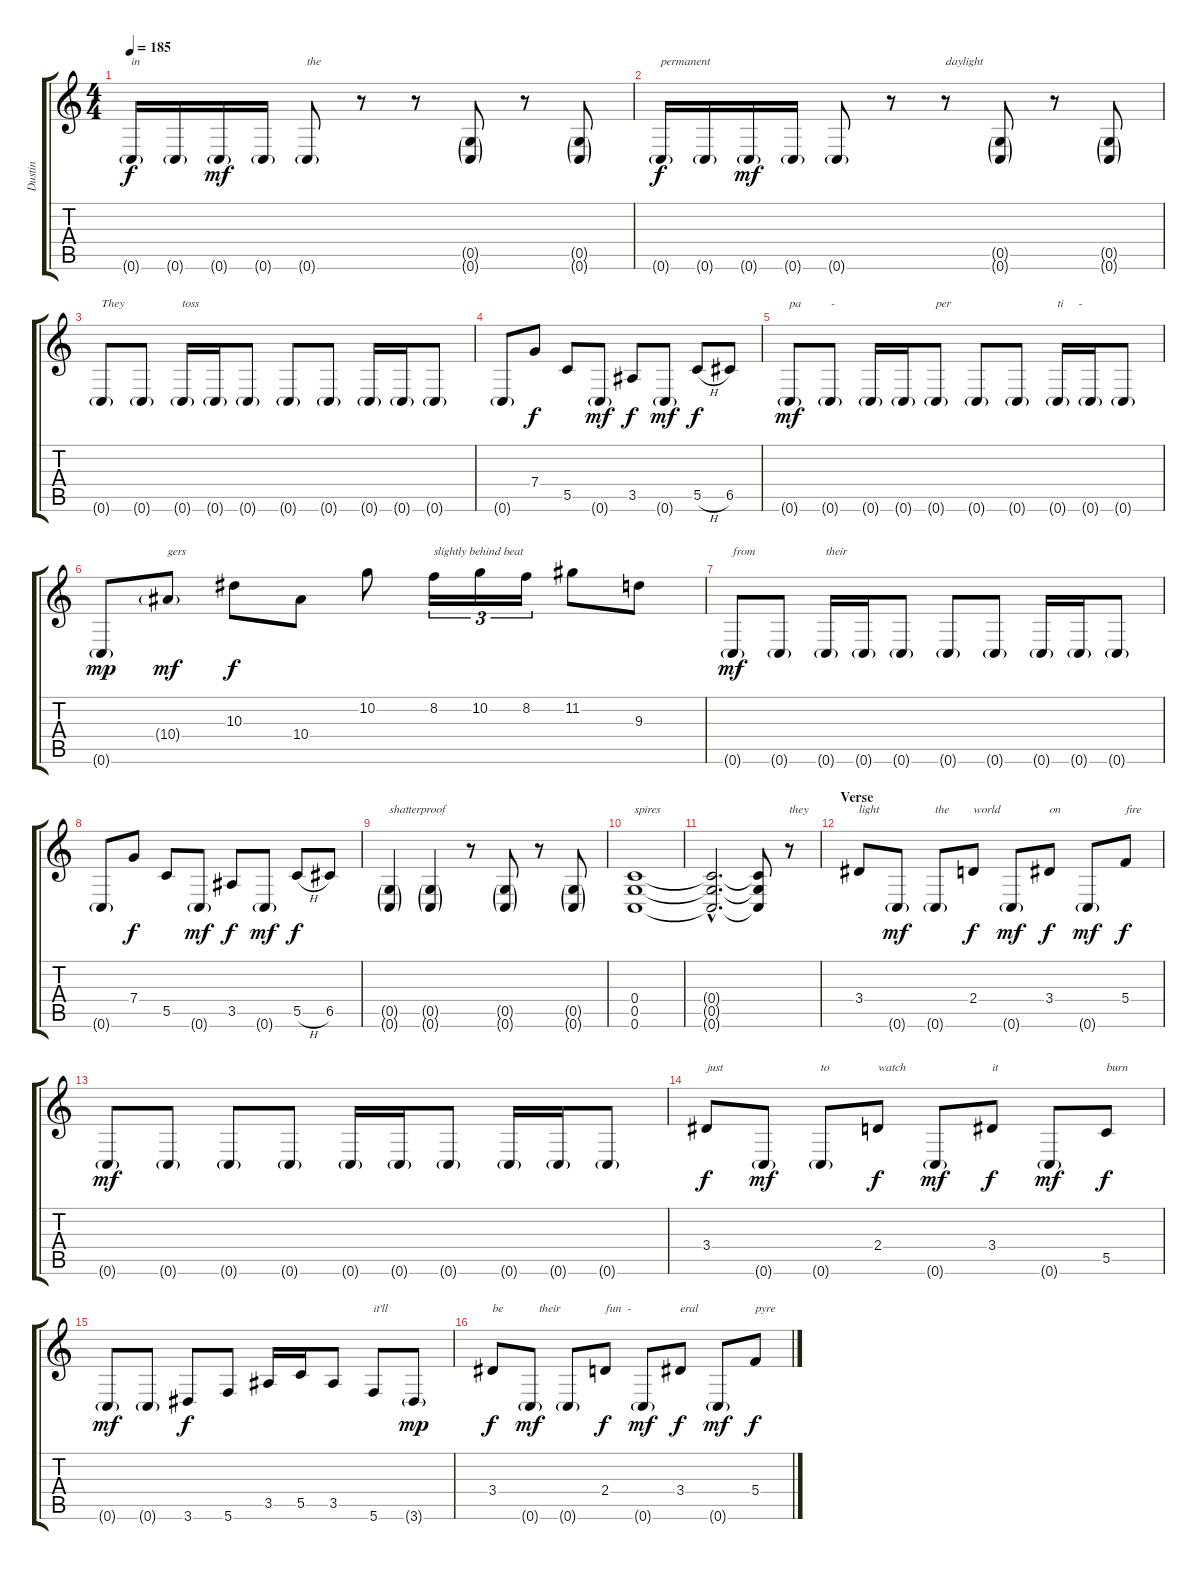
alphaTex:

\track ("Dustin" "Dustin") {instrument overdrivenguitar}
\staff {score tabs}
\tuning (D4 A3 F3 C3 G2 C2) {hide}
\ts (4 4)
\tempo 185
\clef g2
\ks c
0.6{g}.16{txt "in " dy f} 0.6{g}.16 0.6{g}.16{dy mf} 0.6{g}.16 0.6{g}.8{txt "the"} r.8 r.8 (0.5{g} 0.6{g}).8 r.8 (0.5{g} 0.6{g}).8 |
0.6{g}.16{txt "permanent " dy f} 0.6{g}.16 0.6{g}.16{dy mf} 0.6{g}.16 0.6{g}.8 r.8 r.8{txt "daylight"} (0.5{g} 0.6{g}).8 r.8 (0.5{g} 0.6{g}).8 |
0.6{g}.8{txt "They "} 0.6{g}.8 0.6{g}.16{txt "toss"} 0.6{g}.16 0.6{g}.8 0.6{g}.8 0.6{g}.8 0.6{g}.16 0.6{g}.16 0.6{g}.8 |
0.6{g}.8 7.4.8{dy f} 5.5.8 0.6{g}.8{dy mf} 3.5.8{dy f} 0.6{g}.8{dy mf} 5.5{h}.8{dy f} 6.5.8 |
0.6{g}.8{txt "pa          -    " dy mf} 0.6{g}.8 0.6{g}.16 0.6{g}.16 0.6{g}.8{txt "per"} 0.6{g}.8 0.6{g}.8 0.6{g}.16{txt "ti     -        "} 0.6{g}.16 0.6{g}.8 |
0.6{g}.8{dy mp} 10.4{g}.8{txt "gers" dy mf} 10.3.8{dy f} 10.4.8 10.2.8 8.2.16{tu (3 2) txt "slightly behind beat"} 10.2.16{tu (3 2)} 8.2.16{tu (3 2)} 11.2.8 9.3.8 |
0.6{g}.8{txt "from " dy mf} 0.6{g}.8 0.6{g}.16{txt "their"} 0.6{g}.16 0.6{g}.8 0.6{g}.8 0.6{g}.8 0.6{g}.16 0.6{g}.16 0.6{g}.8 |
0.6{g}.8 7.4.8{dy f} 5.5.8 0.6{g}.8{dy mf} 3.5.8{dy f} 0.6{g}.8{dy mf} 5.5{h}.8{dy f} 6.5.8 |
(0.5{g} 0.6{g}).4{txt "shatterproof"} (0.5{g} 0.6{g}).4 r.8 (0.5{g} 0.6{g}).8 r.8 (0.5{g} 0.6{g}).8 |
(0.4 0.5 0.6).1{txt "spires"} |
(0.4{hac t} 0.5{hac t} 0.6{hac t}).2{d} (0.4{t} 0.5{t} 0.6{t}).8 r.8{txt "they"} |
\section ("" "Verse")
3.4.8{txt "light"} 0.6{g}.8{dy mf} 0.6{g}.8{txt "the"} 2.4.8{txt "world" dy f} 0.6{g}.8{dy mf} 3.4.8{txt "on" dy f} 0.6{g}.8{dy mf} 5.4.8{txt "fire" dy f} |
0.6{g}.8{dy mf} 0.6{g}.8 0.6{g}.8 0.6{g}.8 0.6{g}.16 0.6{g}.16 0.6{g}.8 0.6{g}.16 0.6{g}.16 0.6{g}.8 |
3.4.8{txt "just" dy f} 0.6{g}.8{dy mf} 0.6{g}.8{txt "to"} 2.4.8{txt "watch" dy f} 0.6{g}.8{dy mf} 3.4.8{txt "it" dy f} 0.6{g}.8{dy mf} 5.5.8{txt "burn" dy f} |
0.6{g}.8{dy mf} 0.6{g}.8 3.6.8{dy f} 5.6.8 3.5.16 5.5.16 3.5.8 5.6.8{txt "it'll"} 3.6{g}.8{dy mp} |
3.4.8{txt "be" dy f} 0.6{g}.8{txt "   their" dy mf} 0.6{g}.8 2.4.8{txt "fun  -  " dy f} 0.6{g}.8{dy mf} 3.4.8{txt "eral" dy f} 0.6{g}.8{dy mf} 5.4.8{txt "pyre" dy f}
